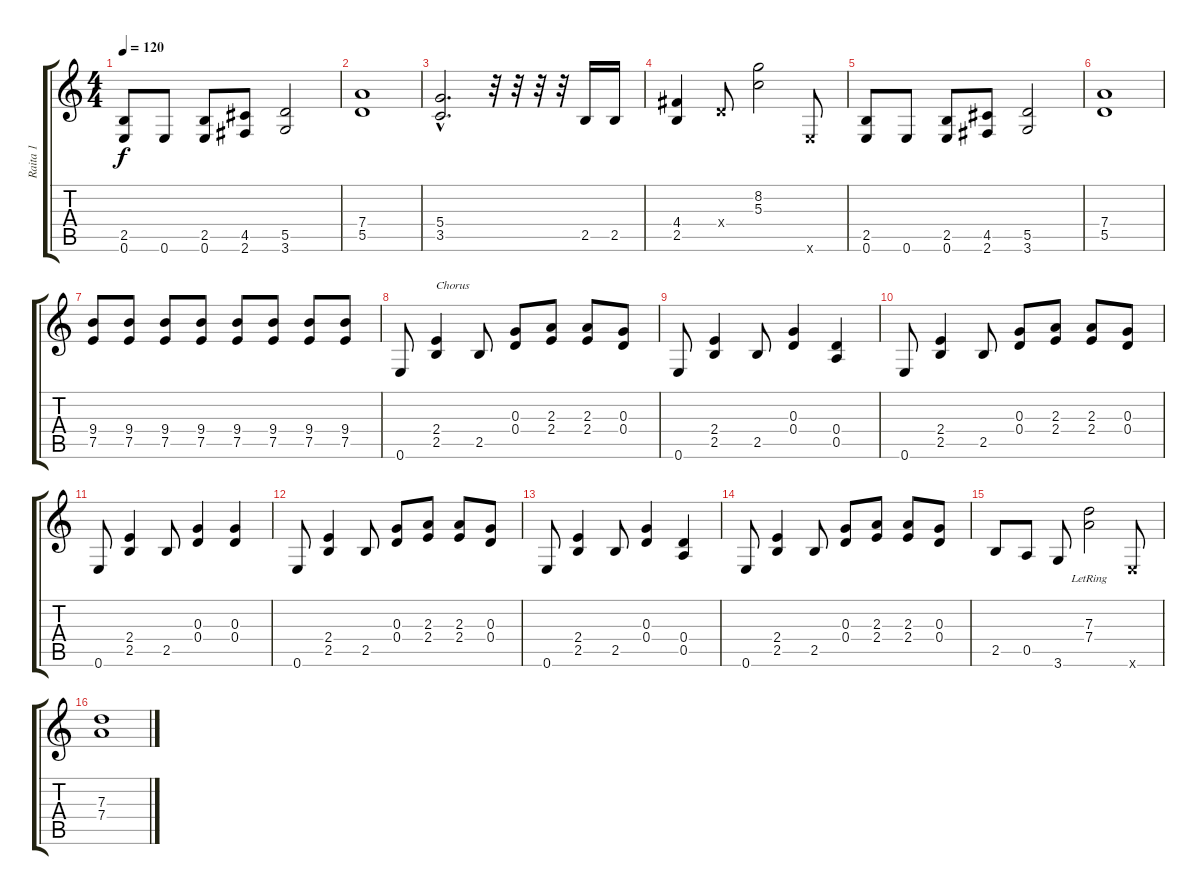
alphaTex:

\track ("Raita 1" "Raita 1") {instrument overdrivenguitar}
\staff {score tabs}
\tuning (E4 B3 G3 D3 A2 E2) {hide}
\ts (4 4)
\tempo 120
\clef g2
\ks c
(2.5 0.6).8{dy f} 0.6.8 (2.5 0.6).8 (4.5 2.6).8 (5.5 3.6).2 |
(7.4 5.5).1 |
(5.4{hac} 3.5{hac}).2{d} r.32 r.32 r.32 r.32 2.5.16 2.5.16 |
(4.4 2.5).4 0.4{x}.8 (8.2 5.3).2 0.6{x}.8 |
(2.5 0.6).8 0.6.8 (2.5 0.6).8 (4.5 2.6).8 (5.5 3.6).2 |
(7.4 5.5).1 |
(9.4 7.5).8 (9.4 7.5).8 (9.4 7.5).8 (9.4 7.5).8 (9.4 7.5).8 (9.4 7.5).8 (9.4 7.5).8 (9.4 7.5).8 |
0.6.8 (2.4 2.5).4{txt "Chorus"} 2.5.8 (0.3 0.4).8 (2.3 2.4).8 (2.3 2.4).8 (0.3 0.4).8 |
0.6.8 (2.4 2.5).4 2.5.8 (0.3 0.4).4 (0.4 0.5).4 |
0.6.8 (2.4 2.5).4 2.5.8 (0.3 0.4).8 (2.3 2.4).8 (2.3 2.4).8 (0.3 0.4).8 |
0.6.8 (2.4 2.5).4 2.5.8 (0.3 0.4).4 (0.3 0.4).4 |
0.6.8 (2.4 2.5).4 2.5.8 (0.3 0.4).8 (2.3 2.4).8 (2.3 2.4).8 (0.3 0.4).8 |
0.6.8 (2.4 2.5).4 2.5.8 (0.3 0.4).4 (0.4 0.5).4 |
0.6.8 (2.4 2.5).4 2.5.8 (0.3 0.4).8 (2.3 2.4).8 (2.3 2.4).8 (0.3 0.4).8 |
2.5.8 0.5.8 3.6.8 (7.3 7.4{lr}).2 0.6{x}.8 |
(7.3 7.4).1
